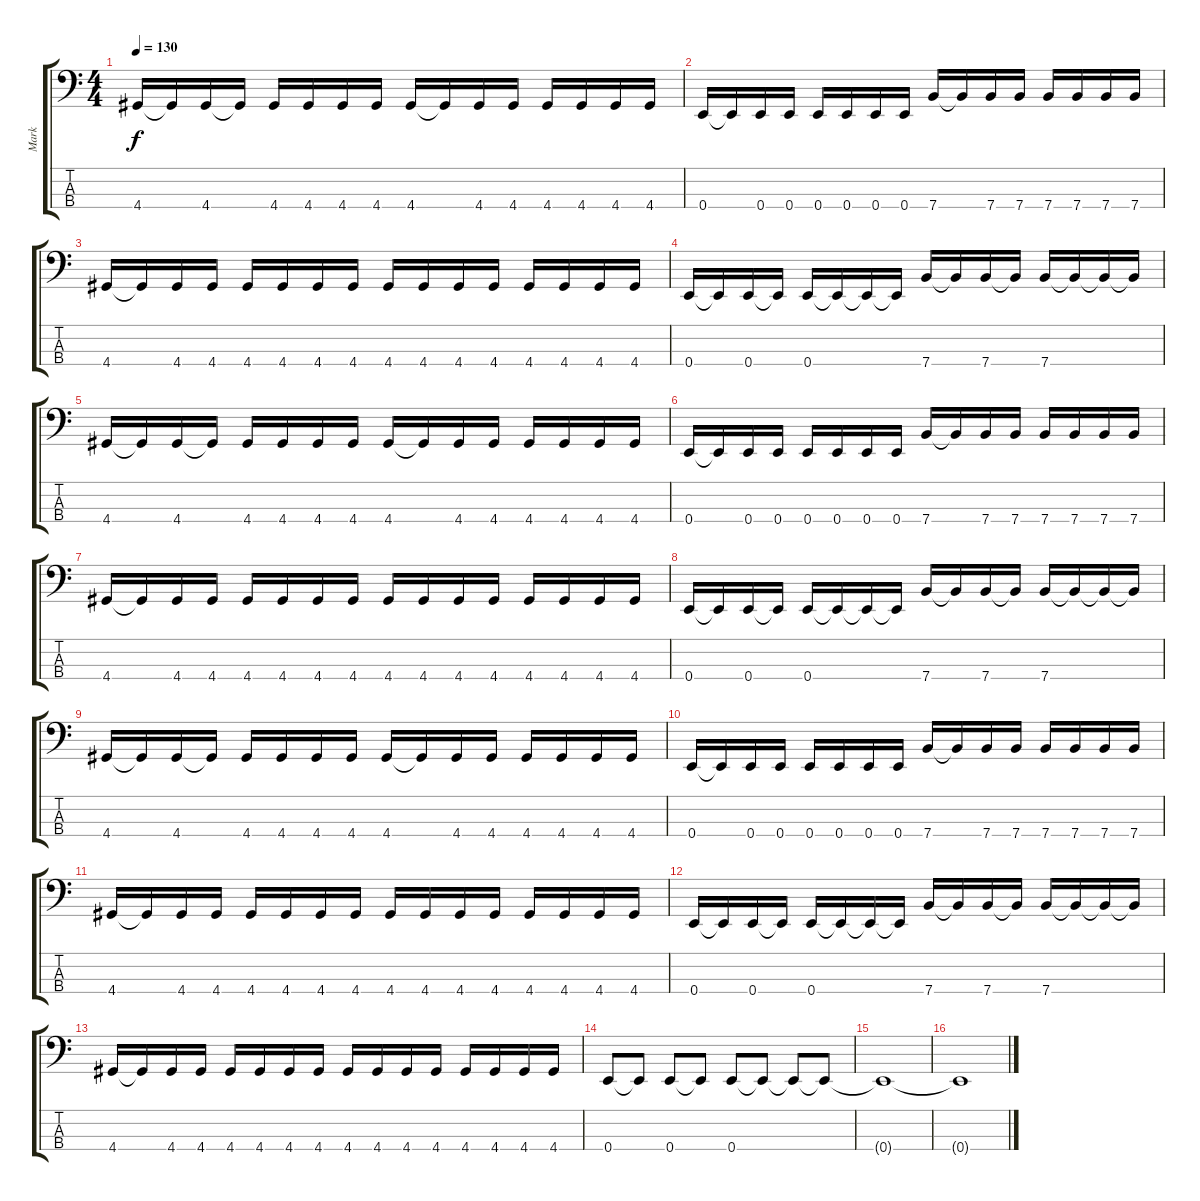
\track ("Mark" "Mark") {instrument electricbasspick}
\staff {score tabs}
\tuning (G2 D2 A1 E1) {hide}
\ts (4 4)
\tempo 130
\clef f4
\ks c
4.4.16{dy f} 4.4{t}.16 4.4.16 4.4{t}.16 4.4.16 4.4.16 4.4.16 4.4.16 4.4.16 4.4{t}.16 4.4.16 4.4.16 4.4.16 4.4.16 4.4.16 4.4.16 |
0.4.16 0.4{t}.16 0.4.16 0.4.16 0.4.16 0.4.16 0.4.16 0.4.16 7.4.16 7.4{t}.16 7.4.16 7.4.16 7.4.16 7.4.16 7.4.16 7.4.16 |
4.4.16 4.4{t}.16 4.4.16 4.4.16 4.4.16 4.4.16 4.4.16 4.4.16 4.4.16 4.4.16 4.4.16 4.4.16 4.4.16 4.4.16 4.4.16 4.4.16 |
0.4.16 0.4{t}.16 0.4.16 0.4{t}.16 0.4.16 0.4{t}.16 0.4{t}.16 0.4{t}.16 7.4.16 7.4{t}.16 7.4.16 7.4{t}.16 7.4.16 7.4{t}.16 7.4{t}.16 7.4{t}.16 |
4.4.16 4.4{t}.16 4.4.16 4.4{t}.16 4.4.16 4.4.16 4.4.16 4.4.16 4.4.16 4.4{t}.16 4.4.16 4.4.16 4.4.16 4.4.16 4.4.16 4.4.16 |
0.4.16 0.4{t}.16 0.4.16 0.4.16 0.4.16 0.4.16 0.4.16 0.4.16 7.4.16 7.4{t}.16 7.4.16 7.4.16 7.4.16 7.4.16 7.4.16 7.4.16 |
4.4.16 4.4{t}.16 4.4.16 4.4.16 4.4.16 4.4.16 4.4.16 4.4.16 4.4.16 4.4.16 4.4.16 4.4.16 4.4.16 4.4.16 4.4.16 4.4.16 |
0.4.16 0.4{t}.16 0.4.16 0.4{t}.16 0.4.16 0.4{t}.16 0.4{t}.16 0.4{t}.16 7.4.16 7.4{t}.16 7.4.16 7.4{t}.16 7.4.16 7.4{t}.16 7.4{t}.16 7.4{t}.16 |
4.4.16 4.4{t}.16 4.4.16 4.4{t}.16 4.4.16 4.4.16 4.4.16 4.4.16 4.4.16 4.4{t}.16 4.4.16 4.4.16 4.4.16 4.4.16 4.4.16 4.4.16 |
0.4.16 0.4{t}.16 0.4.16 0.4.16 0.4.16 0.4.16 0.4.16 0.4.16 7.4.16 7.4{t}.16 7.4.16 7.4.16 7.4.16 7.4.16 7.4.16 7.4.16 |
4.4.16 4.4{t}.16 4.4.16 4.4.16 4.4.16 4.4.16 4.4.16 4.4.16 4.4.16 4.4.16 4.4.16 4.4.16 4.4.16 4.4.16 4.4.16 4.4.16 |
0.4.16 0.4{t}.16 0.4.16 0.4{t}.16 0.4.16 0.4{t}.16 0.4{t}.16 0.4{t}.16 7.4.16 7.4{t}.16 7.4.16 7.4{t}.16 7.4.16 7.4{t}.16 7.4{t}.16 7.4{t}.16 |
4.4.16 4.4{t}.16 4.4.16 4.4.16 4.4.16 4.4.16 4.4.16 4.4.16 4.4.16 4.4.16 4.4.16 4.4.16 4.4.16 4.4.16 4.4.16 4.4.16 |
0.4.8 0.4{t}.8 0.4.8 0.4{t}.8 0.4.8 0.4{t}.8 0.4{t}.8 0.4{t}.8 |
0.4{t}.1 |
0.4{t}.1
